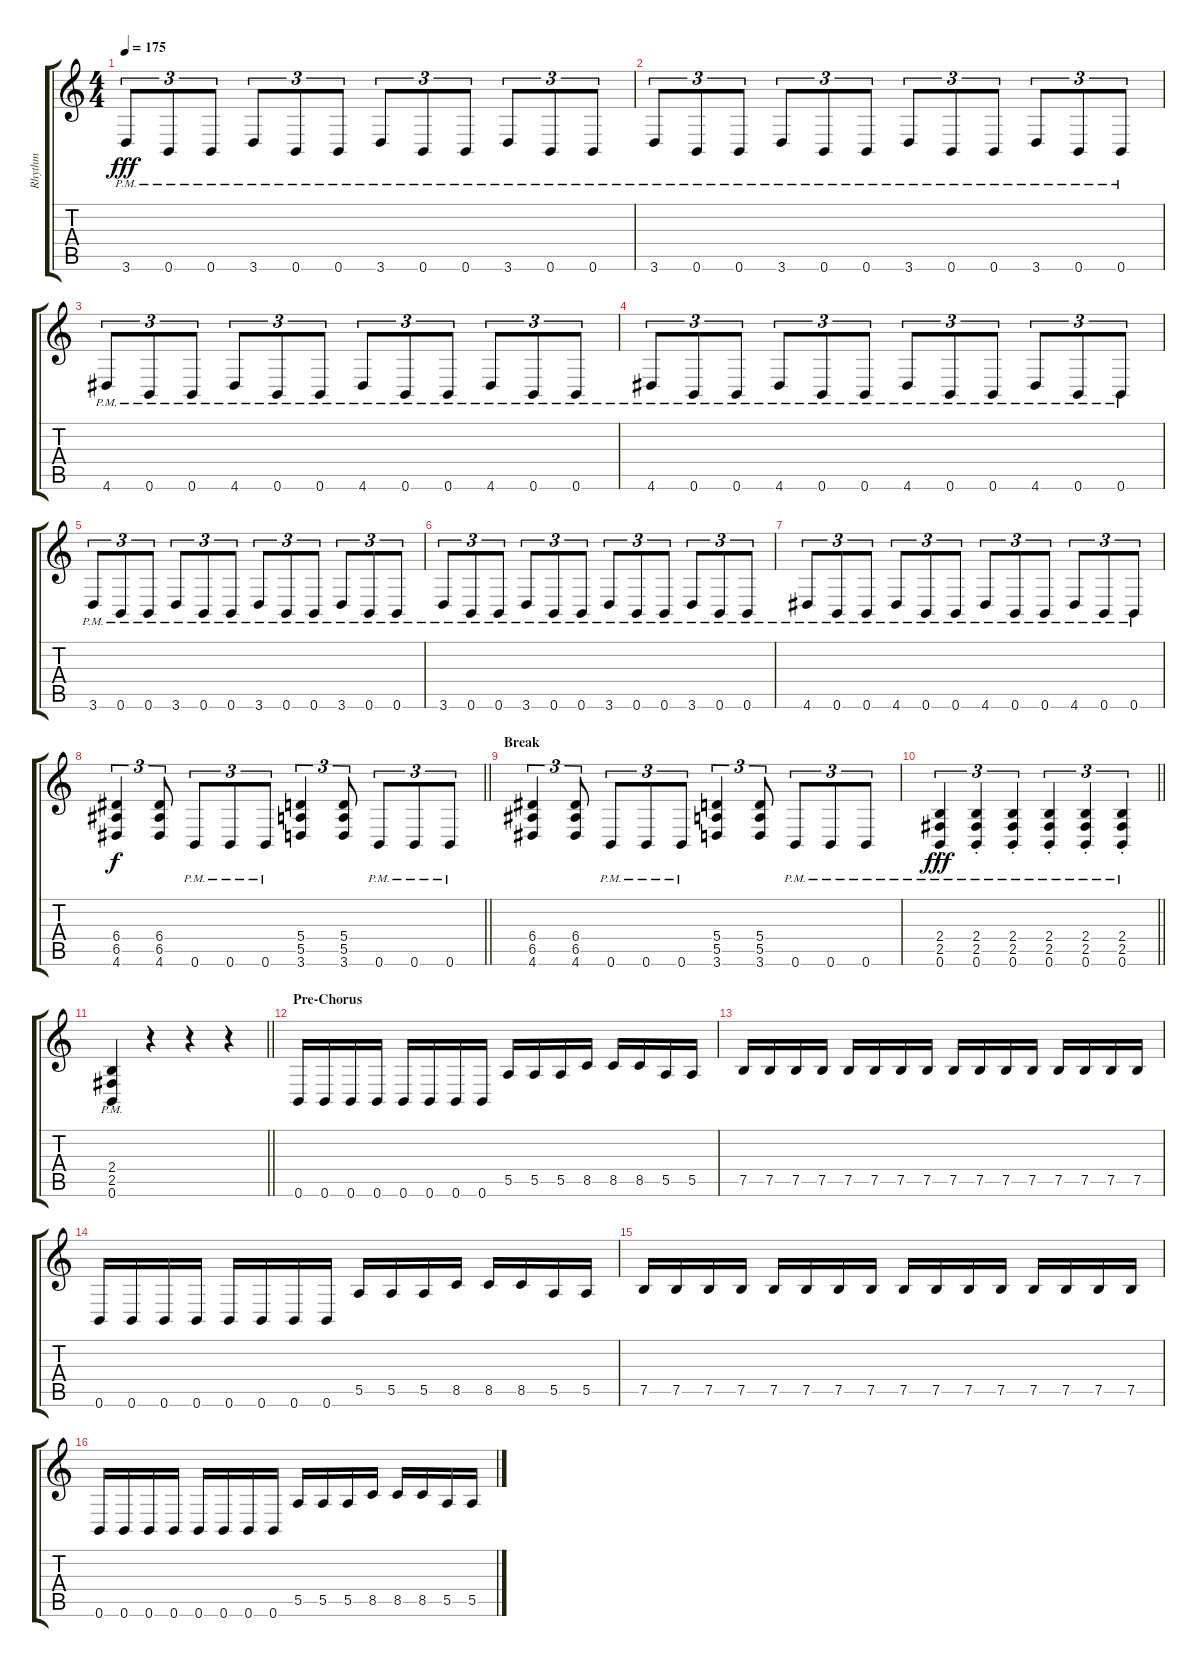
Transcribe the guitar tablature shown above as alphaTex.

\track ("Rhythm" "Rhythm") {instrument distortionguitar}
\staff {score tabs}
\tuning (B3 Gb3 D3 A2 E2 B1) {hide}
\ts (4 4)
\tempo 175
\clef g2
\ks c
3.6{pm}.8{tu (3 2) dy fff} 0.6{pm}.8{tu (3 2)} 0.6{pm}.8{tu (3 2)} 3.6{pm}.8{tu (3 2)} 0.6{pm}.8{tu (3 2)} 0.6{pm}.8{tu (3 2)} 3.6{pm}.8{tu (3 2)} 0.6{pm}.8{tu (3 2)} 0.6{pm}.8{tu (3 2)} 3.6{pm}.8{tu (3 2)} 0.6{pm}.8{tu (3 2)} 0.6{pm}.8{tu (3 2)} |
3.6{pm}.8{tu (3 2)} 0.6{pm}.8{tu (3 2)} 0.6{pm}.8{tu (3 2)} 3.6{pm}.8{tu (3 2)} 0.6{pm}.8{tu (3 2)} 0.6{pm}.8{tu (3 2)} 3.6{pm}.8{tu (3 2)} 0.6{pm}.8{tu (3 2)} 0.6{pm}.8{tu (3 2)} 3.6{pm}.8{tu (3 2)} 0.6{pm}.8{tu (3 2)} 0.6{pm}.8{tu (3 2)} |
4.6{pm}.8{tu (3 2)} 0.6{pm}.8{tu (3 2)} 0.6{pm}.8{tu (3 2)} 4.6{pm}.8{tu (3 2)} 0.6{pm}.8{tu (3 2)} 0.6{pm}.8{tu (3 2)} 4.6{pm}.8{tu (3 2)} 0.6{pm}.8{tu (3 2)} 0.6{pm}.8{tu (3 2)} 4.6{pm}.8{tu (3 2)} 0.6{pm}.8{tu (3 2)} 0.6{pm}.8{tu (3 2)} |
4.6{pm}.8{tu (3 2)} 0.6{pm}.8{tu (3 2)} 0.6{pm}.8{tu (3 2)} 4.6{pm}.8{tu (3 2)} 0.6{pm}.8{tu (3 2)} 0.6{pm}.8{tu (3 2)} 4.6{pm}.8{tu (3 2)} 0.6{pm}.8{tu (3 2)} 0.6{pm}.8{tu (3 2)} 4.6{pm}.8{tu (3 2)} 0.6{pm}.8{tu (3 2)} 0.6{pm}.8{tu (3 2)} |
3.6{pm}.8{tu (3 2)} 0.6{pm}.8{tu (3 2)} 0.6{pm}.8{tu (3 2)} 3.6{pm}.8{tu (3 2)} 0.6{pm}.8{tu (3 2)} 0.6{pm}.8{tu (3 2)} 3.6{pm}.8{tu (3 2)} 0.6{pm}.8{tu (3 2)} 0.6{pm}.8{tu (3 2)} 3.6{pm}.8{tu (3 2)} 0.6{pm}.8{tu (3 2)} 0.6{pm}.8{tu (3 2)} |
3.6{pm}.8{tu (3 2)} 0.6{pm}.8{tu (3 2)} 0.6{pm}.8{tu (3 2)} 3.6{pm}.8{tu (3 2)} 0.6{pm}.8{tu (3 2)} 0.6{pm}.8{tu (3 2)} 3.6{pm}.8{tu (3 2)} 0.6{pm}.8{tu (3 2)} 0.6{pm}.8{tu (3 2)} 3.6{pm}.8{tu (3 2)} 0.6{pm}.8{tu (3 2)} 0.6{pm}.8{tu (3 2)} |
4.6{pm}.8{tu (3 2)} 0.6{pm}.8{tu (3 2)} 0.6{pm}.8{tu (3 2)} 4.6{pm}.8{tu (3 2)} 0.6{pm}.8{tu (3 2)} 0.6{pm}.8{tu (3 2)} 4.6{pm}.8{tu (3 2)} 0.6{pm}.8{tu (3 2)} 0.6{pm}.8{tu (3 2)} 4.6{pm}.8{tu (3 2)} 0.6{pm}.8{tu (3 2)} 0.6{pm}.8{tu (3 2)} |
\barLineRight lightlight
(6.4 6.5 4.6).4{tu (3 2) dy f} (6.4 6.5 4.6).8{tu (3 2)} 0.6{pm}.8{tu (3 2)} 0.6{pm}.8{tu (3 2)} 0.6{pm}.8{tu (3 2)} (5.4 5.5 3.6).4{tu (3 2)} (5.4 5.5 3.6).8{tu (3 2)} 0.6{pm}.8{tu (3 2)} 0.6{pm}.8{tu (3 2)} 0.6{pm}.8{tu (3 2)} |
\section ("" "Break")
(6.4 6.5 4.6).4{tu (3 2)} (6.4 6.5 4.6).8{tu (3 2)} 0.6{pm}.8{tu (3 2)} 0.6{pm}.8{tu (3 2)} 0.6{pm}.8{tu (3 2)} (5.4 5.5 3.6).4{tu (3 2)} (5.4 5.5 3.6).8{tu (3 2)} 0.6{pm}.8{tu (3 2)} 0.6{pm}.8{tu (3 2)} 0.6{pm}.8{tu (3 2)} |
\barLineRight lightlight
(2.4{pm st} 2.5{pm st} 0.6{pm st}).4{tu (3 2) dy fff} (2.4{pm st} 2.5{pm st} 0.6{pm st}).4{tu (3 2)} (2.4{pm st} 2.5{pm st} 0.6{pm st}).4{tu (3 2)} (2.4{pm st} 2.5{pm st} 0.6{pm st}).4{tu (3 2)} (2.4{pm st} 2.5{pm st} 0.6{pm st}).4{tu (3 2)} (2.4{pm st} 2.5{pm st} 0.6{pm st}).4{tu (3 2)} |
\barLineRight lightlight
(2.4{pm} 2.5{pm} 0.6{pm}).4 r.4 r.4 r.4 |
\section ("" "Pre-Chorus")
0.6.16 0.6.16 0.6.16 0.6.16 0.6.16 0.6.16 0.6.16 0.6.16 5.5.16 5.5.16 5.5.16 8.5.16 8.5.16 8.5.16 5.5.16 5.5.16 |
7.5.16 7.5.16 7.5.16 7.5.16 7.5.16 7.5.16 7.5.16 7.5.16 7.5.16 7.5.16 7.5.16 7.5.16 7.5.16 7.5.16 7.5.16 7.5.16 |
0.6.16 0.6.16 0.6.16 0.6.16 0.6.16 0.6.16 0.6.16 0.6.16 5.5.16 5.5.16 5.5.16 8.5.16 8.5.16 8.5.16 5.5.16 5.5.16 |
7.5.16 7.5.16 7.5.16 7.5.16 7.5.16 7.5.16 7.5.16 7.5.16 7.5.16 7.5.16 7.5.16 7.5.16 7.5.16 7.5.16 7.5.16 7.5.16 |
0.6.16 0.6.16 0.6.16 0.6.16 0.6.16 0.6.16 0.6.16 0.6.16 5.5.16 5.5.16 5.5.16 8.5.16 8.5.16 8.5.16 5.5.16 5.5.16
